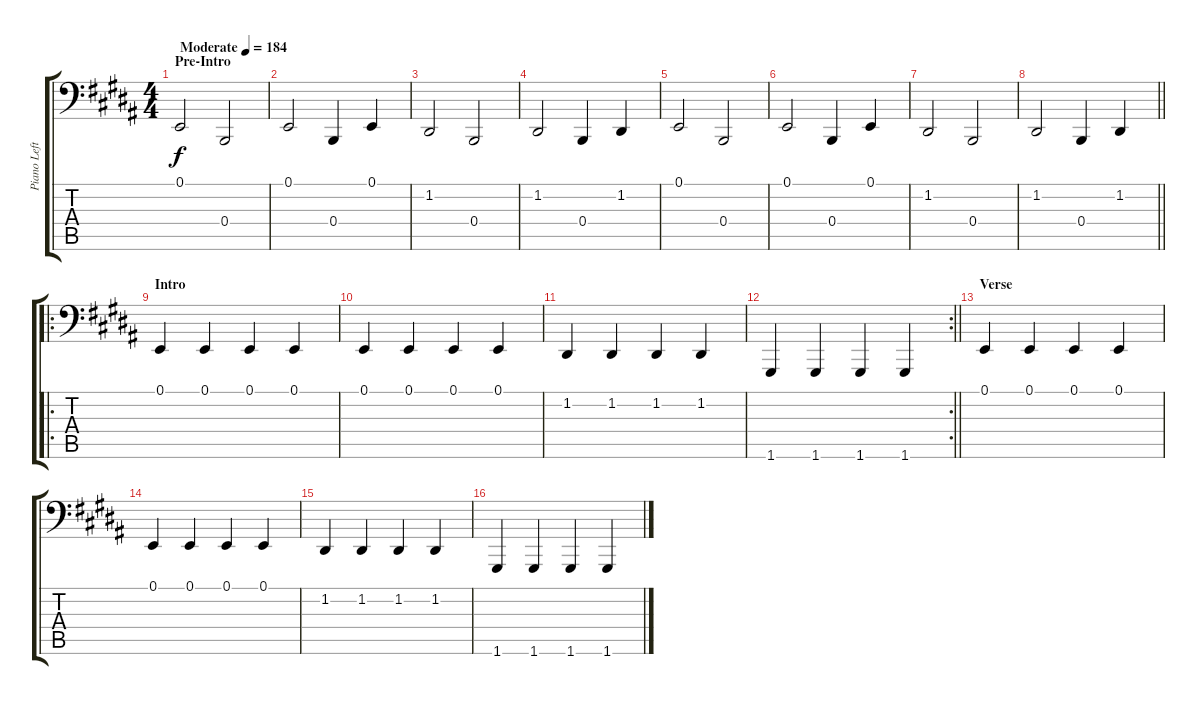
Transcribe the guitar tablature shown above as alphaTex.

\track ("Piano Left Hand" "Piano Left") {instrument brightacousticpiano}
\staff {score tabs}
\tuning (E2 D2 C2 B1 A1 G1) {hide}
\ts (4 4)
\section ("" "Pre-Intro")
\tempo (184 "Moderate")
\clef f4
\ks b
0.1.2{dy f instrument brightacousticpiano} 0.4.2 |
0.1.2 0.4.4 0.1.4 |
1.2.2 0.4.2 |
1.2.2 0.4.4 1.2.4 |
0.1.2 0.4.2 |
0.1.2 0.4.4 0.1.4 |
1.2.2 0.4.2 |
\barLineRight lightlight
1.2.2 0.4.4 1.2.4 |
\ro
\section ("" "Intro")
0.1.4 0.1.4 0.1.4 0.1.4 |
0.1.4 0.1.4 0.1.4 0.1.4 |
1.2.4 1.2.4 1.2.4 1.2.4 |
\rc 2
\barLineRight lightlight
1.6.4 1.6.4 1.6.4 1.6.4 |
\section ("" "Verse")
0.1.4 0.1.4 0.1.4 0.1.4 |
0.1.4 0.1.4 0.1.4 0.1.4 |
1.2.4 1.2.4 1.2.4 1.2.4 |
1.6.4 1.6.4 1.6.4 1.6.4
